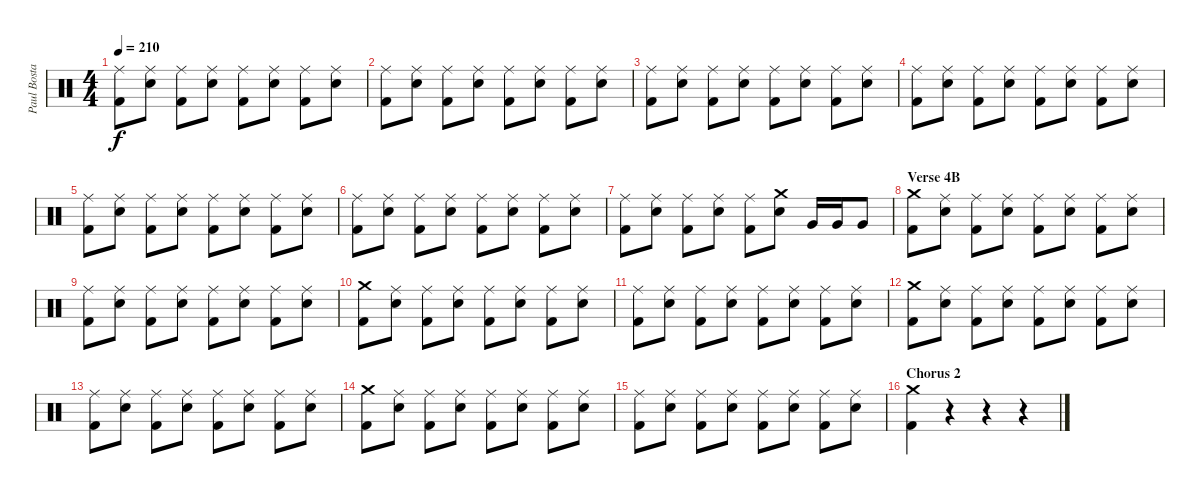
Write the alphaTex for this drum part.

\track ("Paul Bostaph" "Paul Bosta") {instrument percussion}
\staff {score}
\articulation defaults
\ts (4 4)
\tempo 210
\clef neutral
\ks c
("Ride (middle)" "Kick (hit) 2").8{dy f} ("Ride (middle)" "Snare (hit) 2").8 ("Ride (middle)" "Kick (hit) 2").8 ("Ride (middle)" "Snare (hit) 2").8 ("Ride (middle)" "Kick (hit) 2").8 ("Ride (middle)" "Snare (hit) 2").8 ("Ride (middle)" "Kick (hit) 2").8 ("Ride (middle)" "Snare (hit) 2").8 |
("Ride (middle)" "Kick (hit) 2").8 ("Ride (middle)" "Snare (hit) 2").8 ("Ride (middle)" "Kick (hit) 2").8 ("Ride (middle)" "Snare (hit) 2").8 ("Ride (middle)" "Kick (hit) 2").8 ("Ride (middle)" "Snare (hit) 2").8 ("Ride (middle)" "Kick (hit) 2").8 ("Ride (middle)" "Snare (hit) 2").8 |
("Ride (middle)" "Kick (hit) 2").8 ("Ride (middle)" "Snare (hit) 2").8 ("Ride (middle)" "Kick (hit) 2").8 ("Ride (middle)" "Snare (hit) 2").8 ("Ride (middle)" "Kick (hit) 2").8 ("Ride (middle)" "Snare (hit) 2").8 ("Ride (middle)" "Kick (hit) 2").8 ("Ride (middle)" "Snare (hit) 2").8 |
("Ride (middle)" "Kick (hit) 2").8 ("Ride (middle)" "Snare (hit) 2").8 ("Ride (middle)" "Kick (hit) 2").8 ("Ride (middle)" "Snare (hit) 2").8 ("Ride (middle)" "Kick (hit) 2").8 ("Ride (middle)" "Snare (hit) 2").8 ("Ride (middle)" "Kick (hit) 2").8 ("Ride (middle)" "Snare (hit) 2").8 |
("Ride (middle)" "Kick (hit) 2").8 ("Ride (middle)" "Snare (hit) 2").8 ("Ride (middle)" "Kick (hit) 2").8 ("Ride (middle)" "Snare (hit) 2").8 ("Ride (middle)" "Kick (hit) 2").8 ("Ride (middle)" "Snare (hit) 2").8 ("Ride (middle)" "Kick (hit) 2").8 ("Ride (middle)" "Snare (hit) 2").8 |
("Ride (middle)" "Kick (hit) 2").8 ("Ride (middle)" "Snare (hit) 2").8 ("Ride (middle)" "Kick (hit) 2").8 ("Ride (middle)" "Snare (hit) 2").8 ("Ride (middle)" "Kick (hit) 2").8 ("Ride (middle)" "Snare (hit) 2").8 ("Ride (middle)" "Kick (hit) 2").8 ("Ride (middle)" "Snare (hit) 2").8 |
("Ride (middle)" "Kick (hit) 2").8 ("Ride (middle)" "Snare (hit) 2").8 ("Ride (middle)" "Kick (hit) 2").8 ("Ride (middle)" "Snare (hit) 2").8 ("Ride (middle)" "Kick (hit) 2").8 ("Crash medium (hit)" "Snare (hit) 2").8 "Very Low Tom (hit)".16 "Very Low Tom (hit)".16 "Very Low Tom (hit)".8 |
\section ("" "Verse 4B")
("Crash medium (hit)" "Kick (hit) 2").8 ("Ride (middle)" "Snare (hit) 2").8 ("Ride (middle)" "Kick (hit) 2").8 ("Ride (middle)" "Snare (hit) 2").8 ("Ride (middle)" "Kick (hit) 2").8 ("Ride (middle)" "Snare (hit) 2").8 ("Ride (middle)" "Kick (hit) 2").8 ("Ride (middle)" "Snare (hit) 2").8 |
("Ride (middle)" "Kick (hit) 2").8 ("Ride (middle)" "Snare (hit) 2").8 ("Ride (middle)" "Kick (hit) 2").8 ("Ride (middle)" "Snare (hit) 2").8 ("Ride (middle)" "Kick (hit) 2").8 ("Ride (middle)" "Snare (hit) 2").8 ("Ride (middle)" "Kick (hit) 2").8 ("Ride (middle)" "Snare (hit) 2").8 |
("Crash medium (hit)" "Kick (hit) 2").8 ("Ride (middle)" "Snare (hit) 2").8 ("Ride (middle)" "Kick (hit) 2").8 ("Ride (middle)" "Snare (hit) 2").8 ("Ride (middle)" "Kick (hit) 2").8 ("Ride (middle)" "Snare (hit) 2").8 ("Ride (middle)" "Kick (hit) 2").8 ("Ride (middle)" "Snare (hit) 2").8 |
("Ride (middle)" "Kick (hit) 2").8 ("Ride (middle)" "Snare (hit) 2").8 ("Ride (middle)" "Kick (hit) 2").8 ("Ride (middle)" "Snare (hit) 2").8 ("Ride (middle)" "Kick (hit) 2").8 ("Ride (middle)" "Snare (hit) 2").8 ("Ride (middle)" "Kick (hit) 2").8 ("Ride (middle)" "Snare (hit) 2").8 |
("Crash medium (hit)" "Kick (hit) 2").8 ("Ride (middle)" "Snare (hit) 2").8 ("Ride (middle)" "Kick (hit) 2").8 ("Ride (middle)" "Snare (hit) 2").8 ("Ride (middle)" "Kick (hit) 2").8 ("Ride (middle)" "Snare (hit) 2").8 ("Ride (middle)" "Kick (hit) 2").8 ("Ride (middle)" "Snare (hit) 2").8 |
("Ride (middle)" "Kick (hit) 2").8 ("Ride (middle)" "Snare (hit) 2").8 ("Ride (middle)" "Kick (hit) 2").8 ("Ride (middle)" "Snare (hit) 2").8 ("Ride (middle)" "Kick (hit) 2").8 ("Ride (middle)" "Snare (hit) 2").8 ("Ride (middle)" "Kick (hit) 2").8 ("Ride (middle)" "Snare (hit) 2").8 |
("Crash medium (hit)" "Kick (hit) 2").8 ("Ride (middle)" "Snare (hit) 2").8 ("Ride (middle)" "Kick (hit) 2").8 ("Ride (middle)" "Snare (hit) 2").8 ("Ride (middle)" "Kick (hit) 2").8 ("Ride (middle)" "Snare (hit) 2").8 ("Ride (middle)" "Kick (hit) 2").8 ("Ride (middle)" "Snare (hit) 2").8 |
("Ride (middle)" "Kick (hit) 2").8 ("Ride (middle)" "Snare (hit) 2").8 ("Ride (middle)" "Kick (hit) 2").8 ("Ride (middle)" "Snare (hit) 2").8 ("Ride (middle)" "Kick (hit) 2").8 ("Ride (middle)" "Snare (hit) 2").8 ("Ride (middle)" "Kick (hit) 2").8 ("Ride (middle)" "Snare (hit) 2").8 |
\section ("" "Chorus 2")
("Crash medium (hit)" "Kick (hit) 2").4 r.4 r.4 r.4
